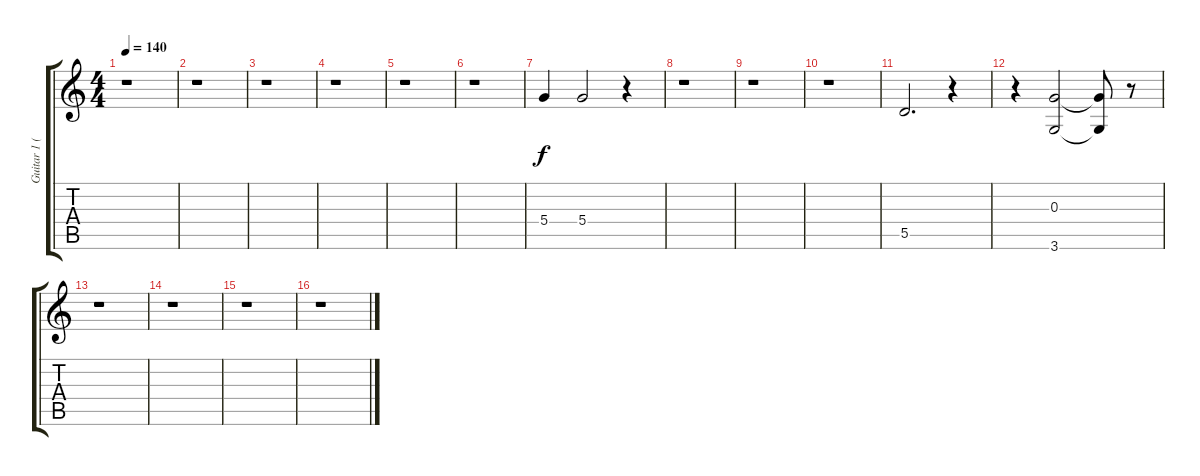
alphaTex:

\track ("Guitar 1 (Fills)" "Guitar 1 (") {instrument overdrivenguitar}
\staff {score tabs}
\tuning (E4 B3 G3 D3 A2 E2) {hide}
\ts (4 4)
\tempo 140
\clef g2
\ks c
r.1{dy f} |
r.1 |
r.1 |
r.1 |
r.1 |
r.1 |
5.4.4 5.4.2 r.4 |
r.1 |
r.1 |
r.1 |
5.5.2{d} r.4 |
r.4 (0.3 3.6).2 (0.3{t} 3.6{t}).8 r.8 |
r.1 |
r.1 |
r.1 |
r.1
